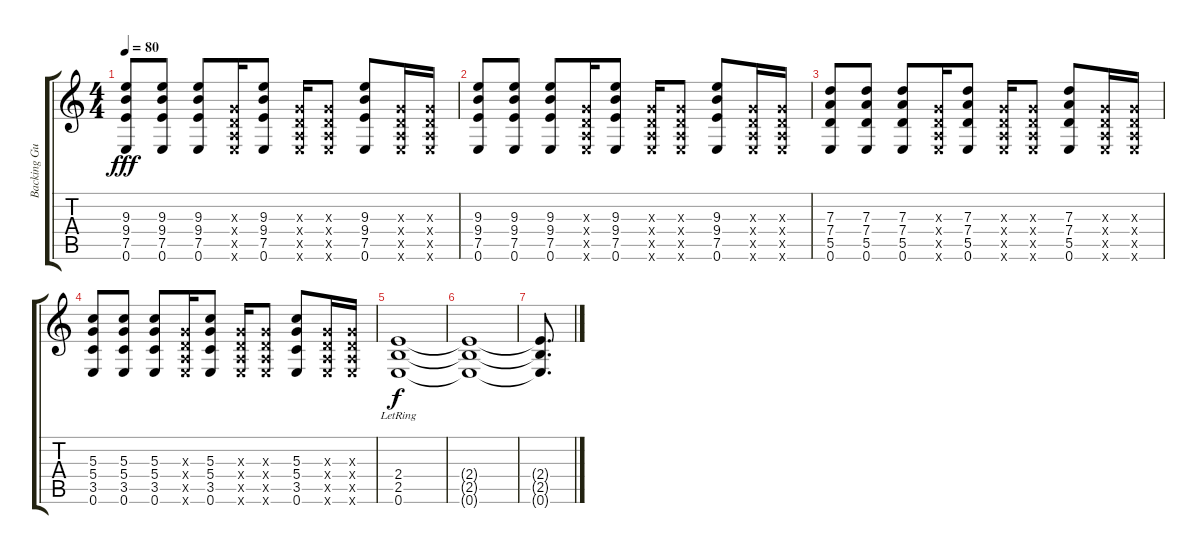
\track ("Backing Guitar Distorted (kjartan sveins" "Backing Gu") {instrument distortionguitar}
\staff {score tabs}
\tuning (E4 B3 G3 D3 A2 E2) {hide}
\ts (4 4)
\tempo 80
\clef g2
\ks c
(9.3 9.4 7.5 0.6).8{dy fff} (9.3 9.4 7.5 0.6).8 (9.3 9.4 7.5 0.6).8 (0.3{x} 0.4{x} 0.5{x} 0.6{x}).16 (9.3 9.4 7.5 0.6).8 (0.3{x} 0.4{x} 0.5{x} 0.6{x}).16 (0.3{x} 0.4{x} 0.5{x} 0.6{x}).8 (9.3 9.4 7.5 0.6).8 (0.3{x} 0.4{x} 0.5{x} 0.6{x}).16 (0.3{x} 0.4{x} 0.5{x} 0.6{x}).16 |
(9.3 9.4 7.5 0.6).8 (9.3 9.4 7.5 0.6).8 (9.3 9.4 7.5 0.6).8 (0.3{x} 0.4{x} 0.5{x} 0.6{x}).16 (9.3 9.4 7.5 0.6).8 (0.3{x} 0.4{x} 0.5{x} 0.6{x}).16 (0.3{x} 0.4{x} 0.5{x} 0.6{x}).8 (9.3 9.4 7.5 0.6).8 (0.3{x} 0.4{x} 0.5{x} 0.6{x}).16 (0.3{x} 0.4{x} 0.5{x} 0.6{x}).16 |
(7.3 7.4 5.5 0.6).8 (7.3 7.4 5.5 0.6).8 (7.3 7.4 5.5 0.6).8 (0.3{x} 0.4{x} 0.5{x} 0.6{x}).16 (7.3 7.4 5.5 0.6).8 (0.3{x} 0.4{x} 0.5{x} 0.6{x}).16 (0.3{x} 0.4{x} 0.5{x} 0.6{x}).8 (7.3 7.4 5.5 0.6).8 (0.3{x} 0.4{x} 0.5{x} 0.6{x}).16 (0.3{x} 0.4{x} 0.5{x} 0.6{x}).16 |
(5.3 5.4 3.5 0.6).8 (5.3 5.4 3.5 0.6).8 (5.3 5.4 3.5 0.6).8 (0.3{x} 0.4{x} 0.5{x} 0.6{x}).16 (5.3 5.4 3.5 0.6).8 (0.3{x} 0.4{x} 0.5{x} 0.6{x}).16 (0.3{x} 0.4{x} 0.5{x} 0.6{x}).8 (5.3 5.4 3.5 0.6).8 (0.3{x} 0.4{x} 0.5{x} 0.6{x}).16 (0.3{x} 0.4{x} 0.5{x} 0.6{x}).16 |
(2.4{lr} 2.5{lr} 0.6{lr}).1{dy f} |
(2.4{t} 2.5{t} 0.6{t}).1 |
(2.4{t} 2.5{t} 0.6{t}).8{d}
